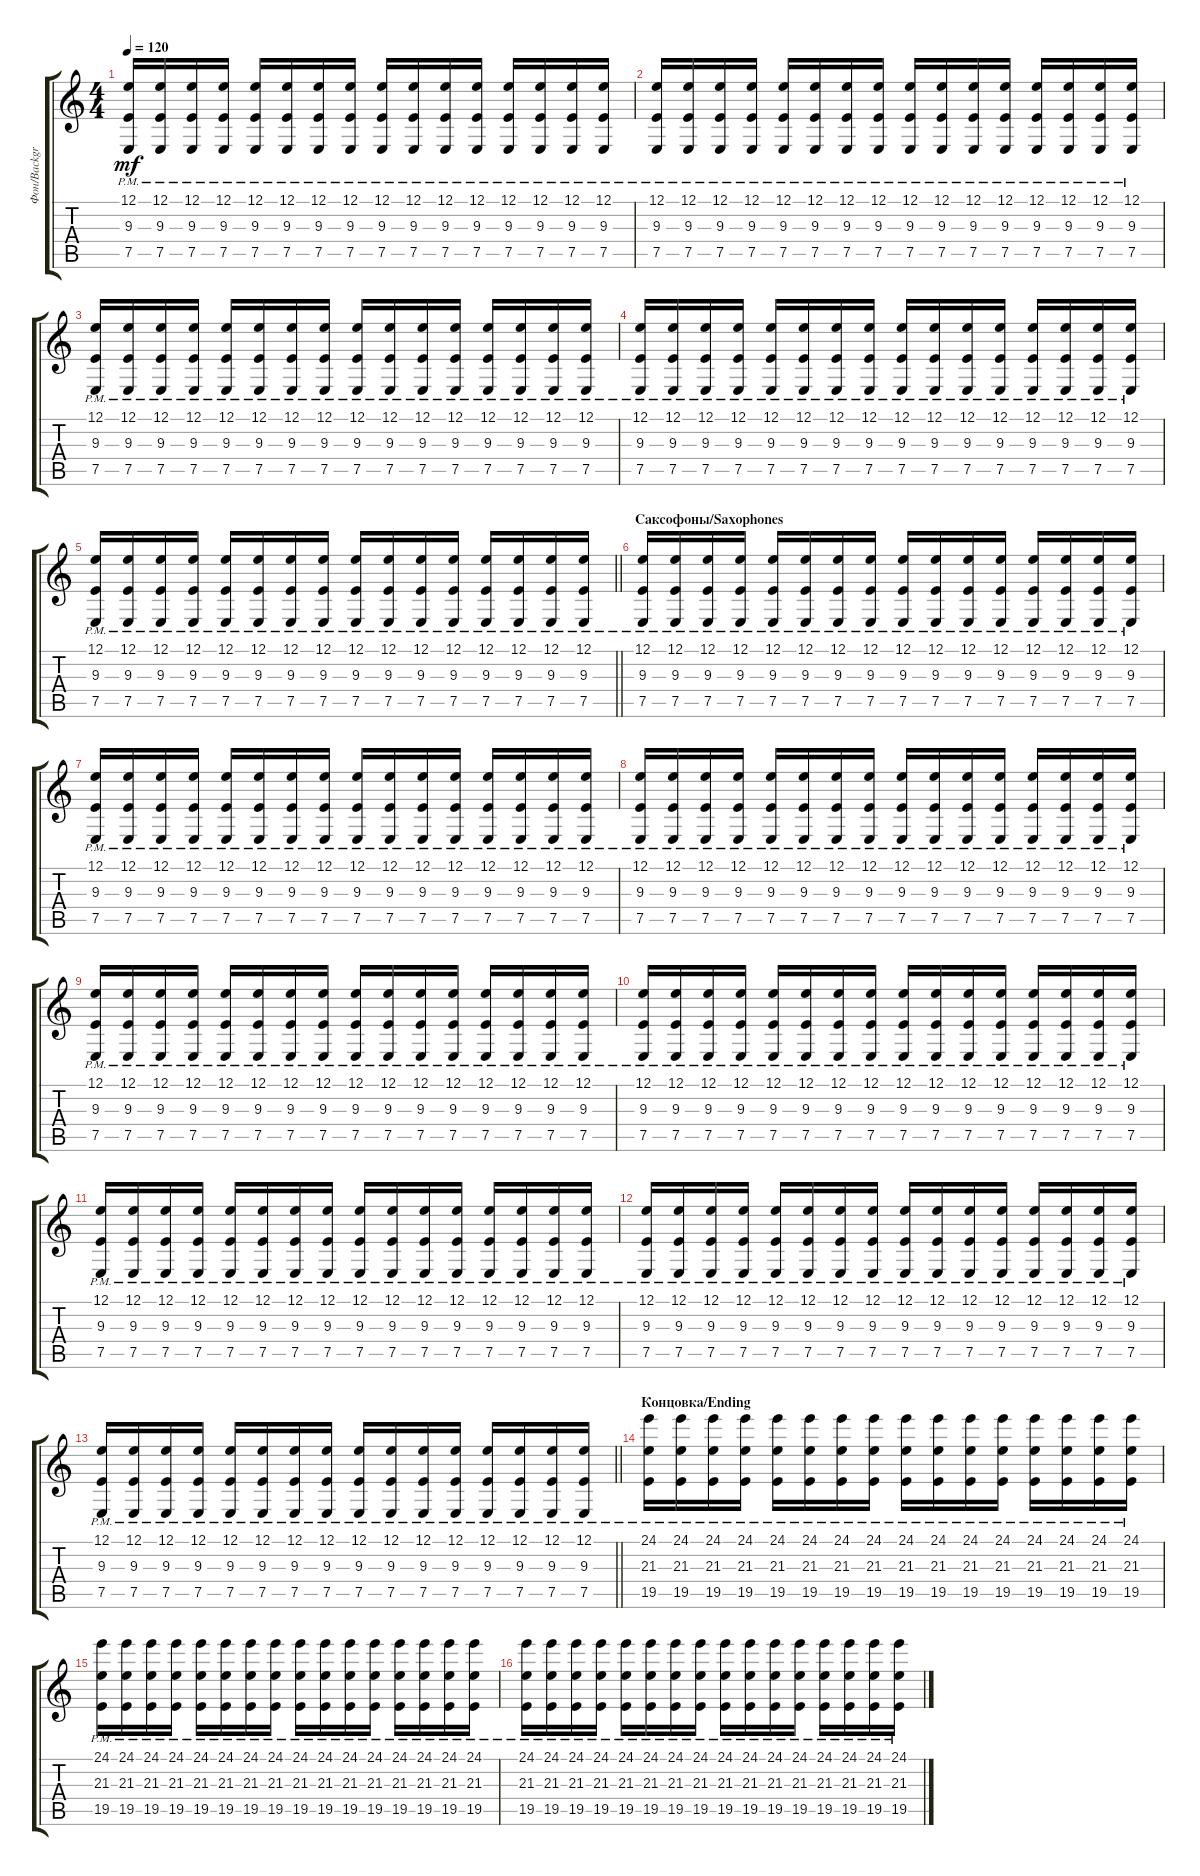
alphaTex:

\track ("Фон/Background" "Фон/Backgr") {instrument fx4atmosphere}
\staff {score tabs}
\tuning (E4 B3 G3 D3 A2 E2) {hide}
\ts (4 4)
\tempo 120
\clef g2
\ks c
(12.1{pm} 9.3{pm} 7.5{pm}).16{dy mf} (12.1{pm} 9.3{pm} 7.5{pm}).16 (12.1{pm} 9.3{pm} 7.5{pm}).16 (12.1{pm} 9.3{pm} 7.5{pm}).16 (12.1{pm} 9.3{pm} 7.5{pm}).16 (12.1{pm} 9.3{pm} 7.5{pm}).16 (12.1{pm} 9.3{pm} 7.5{pm}).16 (12.1{pm} 9.3{pm} 7.5{pm}).16 (12.1{pm} 9.3{pm} 7.5{pm}).16 (12.1{pm} 9.3{pm} 7.5{pm}).16 (12.1{pm} 9.3{pm} 7.5{pm}).16 (12.1{pm} 9.3{pm} 7.5{pm}).16 (12.1{pm} 9.3{pm} 7.5{pm}).16 (12.1{pm} 9.3{pm} 7.5{pm}).16 (12.1{pm} 9.3{pm} 7.5{pm}).16 (12.1{pm} 9.3{pm} 7.5{pm}).16 |
(12.1{pm} 9.3{pm} 7.5{pm}).16 (12.1{pm} 9.3{pm} 7.5{pm}).16 (12.1{pm} 9.3{pm} 7.5{pm}).16 (12.1{pm} 9.3{pm} 7.5{pm}).16 (12.1{pm} 9.3{pm} 7.5{pm}).16 (12.1{pm} 9.3{pm} 7.5{pm}).16 (12.1{pm} 9.3{pm} 7.5{pm}).16 (12.1{pm} 9.3{pm} 7.5{pm}).16 (12.1{pm} 9.3{pm} 7.5{pm}).16 (12.1{pm} 9.3{pm} 7.5{pm}).16 (12.1{pm} 9.3{pm} 7.5{pm}).16 (12.1{pm} 9.3{pm} 7.5{pm}).16 (12.1{pm} 9.3{pm} 7.5{pm}).16 (12.1{pm} 9.3{pm} 7.5{pm}).16 (12.1{pm} 9.3{pm} 7.5{pm}).16 (12.1{pm} 9.3{pm} 7.5{pm}).16 |
(12.1{pm} 9.3{pm} 7.5{pm}).16 (12.1{pm} 9.3{pm} 7.5{pm}).16 (12.1{pm} 9.3{pm} 7.5{pm}).16 (12.1{pm} 9.3{pm} 7.5{pm}).16 (12.1{pm} 9.3{pm} 7.5{pm}).16 (12.1{pm} 9.3{pm} 7.5{pm}).16 (12.1{pm} 9.3{pm} 7.5{pm}).16 (12.1{pm} 9.3{pm} 7.5{pm}).16 (12.1{pm} 9.3{pm} 7.5{pm}).16 (12.1{pm} 9.3{pm} 7.5{pm}).16 (12.1{pm} 9.3{pm} 7.5{pm}).16 (12.1{pm} 9.3{pm} 7.5{pm}).16 (12.1{pm} 9.3{pm} 7.5{pm}).16 (12.1{pm} 9.3{pm} 7.5{pm}).16 (12.1{pm} 9.3{pm} 7.5{pm}).16 (12.1{pm} 9.3{pm} 7.5{pm}).16 |
(12.1{pm} 9.3{pm} 7.5{pm}).16 (12.1{pm} 9.3{pm} 7.5{pm}).16 (12.1{pm} 9.3{pm} 7.5{pm}).16 (12.1{pm} 9.3{pm} 7.5{pm}).16 (12.1{pm} 9.3{pm} 7.5{pm}).16 (12.1{pm} 9.3{pm} 7.5{pm}).16 (12.1{pm} 9.3{pm} 7.5{pm}).16 (12.1{pm} 9.3{pm} 7.5{pm}).16 (12.1{pm} 9.3{pm} 7.5{pm}).16 (12.1{pm} 9.3{pm} 7.5{pm}).16 (12.1{pm} 9.3{pm} 7.5{pm}).16 (12.1{pm} 9.3{pm} 7.5{pm}).16 (12.1{pm} 9.3{pm} 7.5{pm}).16 (12.1{pm} 9.3{pm} 7.5{pm}).16 (12.1{pm} 9.3{pm} 7.5{pm}).16 (12.1{pm} 9.3{pm} 7.5{pm}).16 |
\barLineRight lightlight
(12.1{pm} 9.3{pm} 7.5{pm}).16 (12.1{pm} 9.3{pm} 7.5{pm}).16 (12.1{pm} 9.3{pm} 7.5{pm}).16 (12.1{pm} 9.3{pm} 7.5{pm}).16 (12.1{pm} 9.3{pm} 7.5{pm}).16 (12.1{pm} 9.3{pm} 7.5{pm}).16 (12.1{pm} 9.3{pm} 7.5{pm}).16 (12.1{pm} 9.3{pm} 7.5{pm}).16 (12.1{pm} 9.3{pm} 7.5{pm}).16 (12.1{pm} 9.3{pm} 7.5{pm}).16 (12.1{pm} 9.3{pm} 7.5{pm}).16 (12.1{pm} 9.3{pm} 7.5{pm}).16 (12.1{pm} 9.3{pm} 7.5{pm}).16 (12.1{pm} 9.3{pm} 7.5{pm}).16 (12.1{pm} 9.3{pm} 7.5{pm}).16 (12.1{pm} 9.3{pm} 7.5{pm}).16 |
\section ("" "Саксофоны/Saxophones")
(12.1{pm} 9.3{pm} 7.5{pm}).16 (12.1{pm} 9.3{pm} 7.5{pm}).16 (12.1{pm} 9.3{pm} 7.5{pm}).16 (12.1{pm} 9.3{pm} 7.5{pm}).16 (12.1{pm} 9.3{pm} 7.5{pm}).16 (12.1{pm} 9.3{pm} 7.5{pm}).16 (12.1{pm} 9.3{pm} 7.5{pm}).16 (12.1{pm} 9.3{pm} 7.5{pm}).16 (12.1{pm} 9.3{pm} 7.5{pm}).16 (12.1{pm} 9.3{pm} 7.5{pm}).16 (12.1{pm} 9.3{pm} 7.5{pm}).16 (12.1{pm} 9.3{pm} 7.5{pm}).16 (12.1{pm} 9.3{pm} 7.5{pm}).16 (12.1{pm} 9.3{pm} 7.5{pm}).16 (12.1{pm} 9.3{pm} 7.5{pm}).16 (12.1{pm} 9.3{pm} 7.5{pm}).16 |
(12.1{pm} 9.3{pm} 7.5{pm}).16 (12.1{pm} 9.3{pm} 7.5{pm}).16 (12.1{pm} 9.3{pm} 7.5{pm}).16 (12.1{pm} 9.3{pm} 7.5{pm}).16 (12.1{pm} 9.3{pm} 7.5{pm}).16 (12.1{pm} 9.3{pm} 7.5{pm}).16 (12.1{pm} 9.3{pm} 7.5{pm}).16 (12.1{pm} 9.3{pm} 7.5{pm}).16 (12.1{pm} 9.3{pm} 7.5{pm}).16 (12.1{pm} 9.3{pm} 7.5{pm}).16 (12.1{pm} 9.3{pm} 7.5{pm}).16 (12.1{pm} 9.3{pm} 7.5{pm}).16 (12.1{pm} 9.3{pm} 7.5{pm}).16 (12.1{pm} 9.3{pm} 7.5{pm}).16 (12.1{pm} 9.3{pm} 7.5{pm}).16 (12.1{pm} 9.3{pm} 7.5{pm}).16 |
(12.1{pm} 9.3{pm} 7.5{pm}).16 (12.1{pm} 9.3{pm} 7.5{pm}).16 (12.1{pm} 9.3{pm} 7.5{pm}).16 (12.1{pm} 9.3{pm} 7.5{pm}).16 (12.1{pm} 9.3{pm} 7.5{pm}).16 (12.1{pm} 9.3{pm} 7.5{pm}).16 (12.1{pm} 9.3{pm} 7.5{pm}).16 (12.1{pm} 9.3{pm} 7.5{pm}).16 (12.1{pm} 9.3{pm} 7.5{pm}).16 (12.1{pm} 9.3{pm} 7.5{pm}).16 (12.1{pm} 9.3{pm} 7.5{pm}).16 (12.1{pm} 9.3{pm} 7.5{pm}).16 (12.1{pm} 9.3{pm} 7.5{pm}).16 (12.1{pm} 9.3{pm} 7.5{pm}).16 (12.1{pm} 9.3{pm} 7.5{pm}).16 (12.1{pm} 9.3{pm} 7.5{pm}).16 |
(12.1{pm} 9.3{pm} 7.5{pm}).16 (12.1{pm} 9.3{pm} 7.5{pm}).16 (12.1{pm} 9.3{pm} 7.5{pm}).16 (12.1{pm} 9.3{pm} 7.5{pm}).16 (12.1{pm} 9.3{pm} 7.5{pm}).16 (12.1{pm} 9.3{pm} 7.5{pm}).16 (12.1{pm} 9.3{pm} 7.5{pm}).16 (12.1{pm} 9.3{pm} 7.5{pm}).16 (12.1{pm} 9.3{pm} 7.5{pm}).16 (12.1{pm} 9.3{pm} 7.5{pm}).16 (12.1{pm} 9.3{pm} 7.5{pm}).16 (12.1{pm} 9.3{pm} 7.5{pm}).16 (12.1{pm} 9.3{pm} 7.5{pm}).16 (12.1{pm} 9.3{pm} 7.5{pm}).16 (12.1{pm} 9.3{pm} 7.5{pm}).16 (12.1{pm} 9.3{pm} 7.5{pm}).16 |
(12.1{pm} 9.3{pm} 7.5{pm}).16 (12.1{pm} 9.3{pm} 7.5{pm}).16 (12.1{pm} 9.3{pm} 7.5{pm}).16 (12.1{pm} 9.3{pm} 7.5{pm}).16 (12.1{pm} 9.3{pm} 7.5{pm}).16 (12.1{pm} 9.3{pm} 7.5{pm}).16 (12.1{pm} 9.3{pm} 7.5{pm}).16 (12.1{pm} 9.3{pm} 7.5{pm}).16 (12.1{pm} 9.3{pm} 7.5{pm}).16 (12.1{pm} 9.3{pm} 7.5{pm}).16 (12.1{pm} 9.3{pm} 7.5{pm}).16 (12.1{pm} 9.3{pm} 7.5{pm}).16 (12.1{pm} 9.3{pm} 7.5{pm}).16 (12.1{pm} 9.3{pm} 7.5{pm}).16 (12.1{pm} 9.3{pm} 7.5{pm}).16 (12.1{pm} 9.3{pm} 7.5{pm}).16 |
(12.1{pm} 9.3{pm} 7.5{pm}).16 (12.1{pm} 9.3{pm} 7.5{pm}).16 (12.1{pm} 9.3{pm} 7.5{pm}).16 (12.1{pm} 9.3{pm} 7.5{pm}).16 (12.1{pm} 9.3{pm} 7.5{pm}).16 (12.1{pm} 9.3{pm} 7.5{pm}).16 (12.1{pm} 9.3{pm} 7.5{pm}).16 (12.1{pm} 9.3{pm} 7.5{pm}).16 (12.1{pm} 9.3{pm} 7.5{pm}).16 (12.1{pm} 9.3{pm} 7.5{pm}).16 (12.1{pm} 9.3{pm} 7.5{pm}).16 (12.1{pm} 9.3{pm} 7.5{pm}).16 (12.1{pm} 9.3{pm} 7.5{pm}).16 (12.1{pm} 9.3{pm} 7.5{pm}).16 (12.1{pm} 9.3{pm} 7.5{pm}).16 (12.1{pm} 9.3{pm} 7.5{pm}).16 |
(12.1{pm} 9.3{pm} 7.5{pm}).16 (12.1{pm} 9.3{pm} 7.5{pm}).16 (12.1{pm} 9.3{pm} 7.5{pm}).16 (12.1{pm} 9.3{pm} 7.5{pm}).16 (12.1{pm} 9.3{pm} 7.5{pm}).16 (12.1{pm} 9.3{pm} 7.5{pm}).16 (12.1{pm} 9.3{pm} 7.5{pm}).16 (12.1{pm} 9.3{pm} 7.5{pm}).16 (12.1{pm} 9.3{pm} 7.5{pm}).16 (12.1{pm} 9.3{pm} 7.5{pm}).16 (12.1{pm} 9.3{pm} 7.5{pm}).16 (12.1{pm} 9.3{pm} 7.5{pm}).16 (12.1{pm} 9.3{pm} 7.5{pm}).16 (12.1{pm} 9.3{pm} 7.5{pm}).16 (12.1{pm} 9.3{pm} 7.5{pm}).16 (12.1{pm} 9.3{pm} 7.5{pm}).16 |
\barLineRight lightlight
(12.1{pm} 9.3{pm} 7.5{pm}).16 (12.1{pm} 9.3{pm} 7.5{pm}).16 (12.1{pm} 9.3{pm} 7.5{pm}).16 (12.1{pm} 9.3{pm} 7.5{pm}).16 (12.1{pm} 9.3{pm} 7.5{pm}).16 (12.1{pm} 9.3{pm} 7.5{pm}).16 (12.1{pm} 9.3{pm} 7.5{pm}).16 (12.1{pm} 9.3{pm} 7.5{pm}).16 (12.1{pm} 9.3{pm} 7.5{pm}).16 (12.1{pm} 9.3{pm} 7.5{pm}).16 (12.1{pm} 9.3{pm} 7.5{pm}).16 (12.1{pm} 9.3{pm} 7.5{pm}).16 (12.1{pm} 9.3{pm} 7.5{pm}).16 (12.1{pm} 9.3{pm} 7.5{pm}).16 (12.1{pm} 9.3{pm} 7.5{pm}).16 (12.1{pm} 9.3{pm} 7.5{pm}).16 |
\section ("" "Концовка/Ending")
(24.1{pm} 21.3{pm} 19.5{pm}).16{volume 5} (24.1{pm} 21.3{pm} 19.5{pm}).16 (24.1{pm} 21.3{pm} 19.5{pm}).16 (24.1{pm} 21.3{pm} 19.5{pm}).16 (24.1{pm} 21.3{pm} 19.5{pm}).16 (24.1{pm} 21.3{pm} 19.5{pm}).16 (24.1{pm} 21.3{pm} 19.5{pm}).16 (24.1{pm} 21.3{pm} 19.5{pm}).16 (24.1{pm} 21.3{pm} 19.5{pm}).16 (24.1{pm} 21.3{pm} 19.5{pm}).16 (24.1{pm} 21.3{pm} 19.5{pm}).16 (24.1{pm} 21.3{pm} 19.5{pm}).16 (24.1{pm} 21.3{pm} 19.5{pm}).16 (24.1{pm} 21.3{pm} 19.5{pm}).16 (24.1{pm} 21.3{pm} 19.5{pm}).16 (24.1{pm} 21.3{pm} 19.5{pm}).16 |
(24.1{pm} 21.3{pm} 19.5{pm}).16 (24.1{pm} 21.3{pm} 19.5{pm}).16 (24.1{pm} 21.3{pm} 19.5{pm}).16 (24.1{pm} 21.3{pm} 19.5{pm}).16 (24.1{pm} 21.3{pm} 19.5{pm}).16 (24.1{pm} 21.3{pm} 19.5{pm}).16 (24.1{pm} 21.3{pm} 19.5{pm}).16 (24.1{pm} 21.3{pm} 19.5{pm}).16 (24.1{pm} 21.3{pm} 19.5{pm}).16 (24.1{pm} 21.3{pm} 19.5{pm}).16 (24.1{pm} 21.3{pm} 19.5{pm}).16 (24.1{pm} 21.3{pm} 19.5{pm}).16 (24.1{pm} 21.3{pm} 19.5{pm}).16 (24.1{pm} 21.3{pm} 19.5{pm}).16 (24.1{pm} 21.3{pm} 19.5{pm}).16 (24.1{pm} 21.3{pm} 19.5{pm}).16 |
(24.1{pm} 21.3{pm} 19.5{pm}).16 (24.1{pm} 21.3{pm} 19.5{pm}).16 (24.1{pm} 21.3{pm} 19.5{pm}).16 (24.1{pm} 21.3{pm} 19.5{pm}).16 (24.1{pm} 21.3{pm} 19.5{pm}).16 (24.1{pm} 21.3{pm} 19.5{pm}).16 (24.1{pm} 21.3{pm} 19.5{pm}).16 (24.1{pm} 21.3{pm} 19.5{pm}).16 (24.1{pm} 21.3{pm} 19.5{pm}).16 (24.1{pm} 21.3{pm} 19.5{pm}).16 (24.1{pm} 21.3{pm} 19.5{pm}).16 (24.1{pm} 21.3{pm} 19.5{pm}).16 (24.1{pm} 21.3{pm} 19.5{pm}).16 (24.1{pm} 21.3{pm} 19.5{pm}).16 (24.1{pm} 21.3{pm} 19.5{pm}).16 (24.1{pm} 21.3{pm} 19.5{pm}).16
